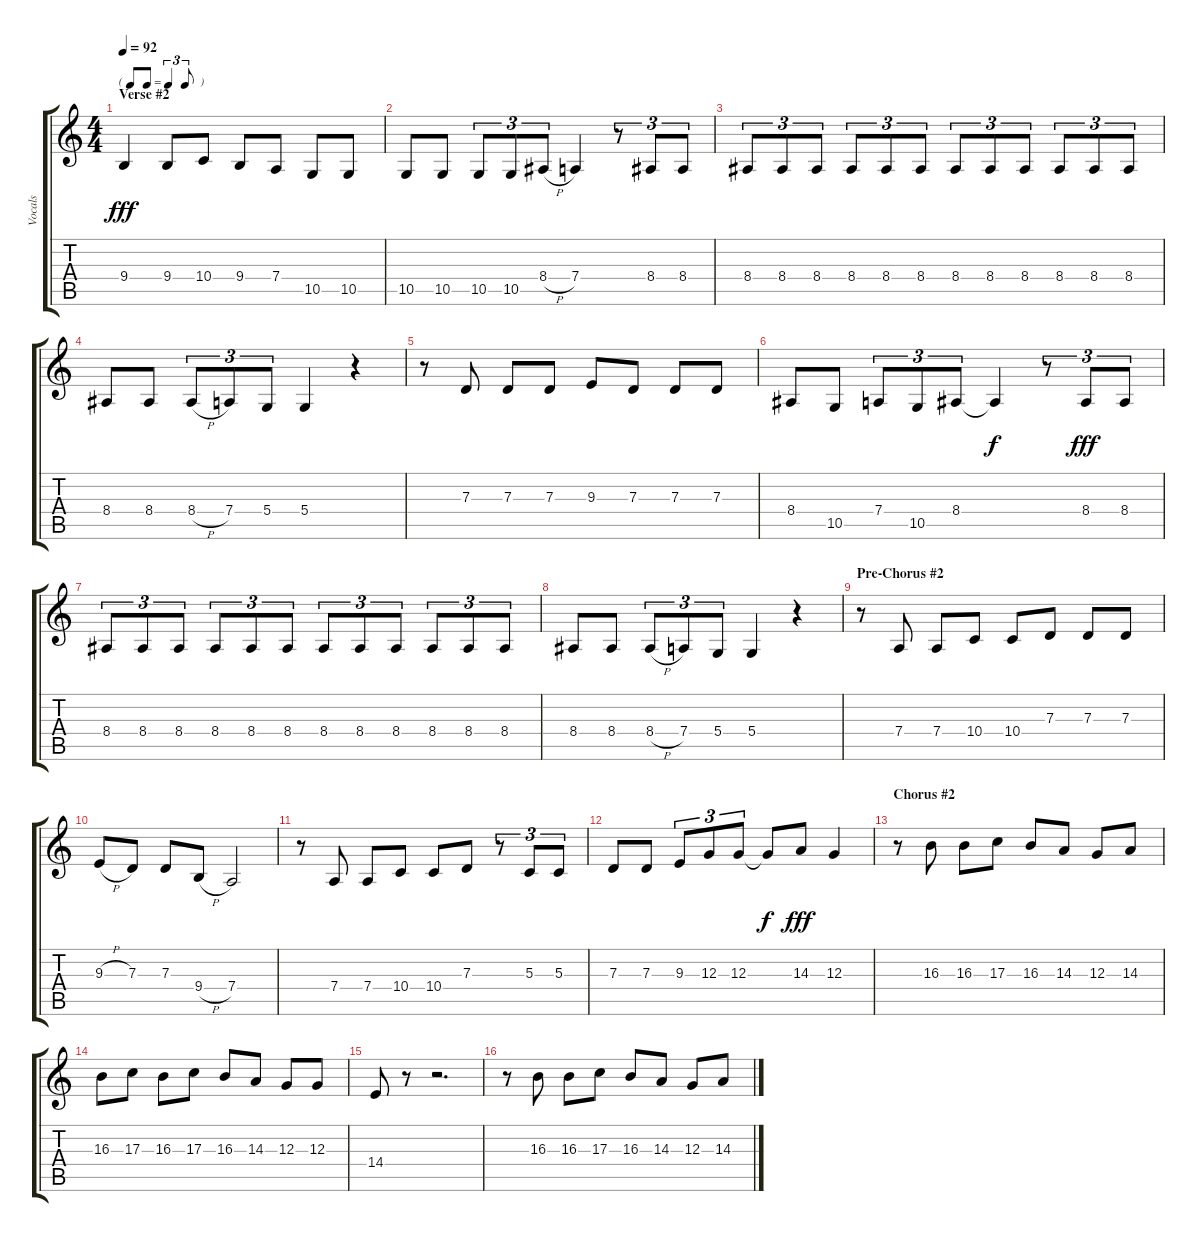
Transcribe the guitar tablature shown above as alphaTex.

\track ("Vocals" "Vocals") {instrument lead1square}
\staff {score tabs}
\tuning (E4 B3 G3 D3 A2 E2) {hide}
\ts (4 4)
\tf triplet8th
\section ("" "Verse #2")
\tempo 92
\clef g2
\ks c
9.4.4{dy fff} 9.4.8 10.4.8 9.4.8 7.4.8 10.5.8 10.5.8 |
10.5.8 10.5.8 10.5.8{tu (3 2)} 10.5.8{tu (3 2)} 8.4{h}.8{tu (3 2)} 7.4.4 r.8{tu (3 2)} 8.4.8{tu (3 2)} 8.4.8{tu (3 2)} |
8.4.8{tu (3 2)} 8.4.8{tu (3 2)} 8.4.8{tu (3 2)} 8.4.8{tu (3 2)} 8.4.8{tu (3 2)} 8.4.8{tu (3 2)} 8.4.8{tu (3 2)} 8.4.8{tu (3 2)} 8.4.8{tu (3 2)} 8.4.8{tu (3 2)} 8.4.8{tu (3 2)} 8.4.8{tu (3 2)} |
8.4.8 8.4.8 8.4{h}.8{tu (3 2)} 7.4.8{tu (3 2)} 5.4.8{tu (3 2)} 5.4.4 r.4 |
r.8 7.3.8 7.3.8 7.3.8 9.3.8 7.3.8 7.3.8 7.3.8 |
8.4.8 10.5.8 7.4.8{tu (3 2)} 10.5.8{tu (3 2)} 8.4.8{tu (3 2)} 8.4{t}.4{dy f} r.8{tu (3 2)} 8.4.8{tu (3 2) dy fff} 8.4.8{tu (3 2)} |
8.4.8{tu (3 2)} 8.4.8{tu (3 2)} 8.4.8{tu (3 2)} 8.4.8{tu (3 2)} 8.4.8{tu (3 2)} 8.4.8{tu (3 2)} 8.4.8{tu (3 2)} 8.4.8{tu (3 2)} 8.4.8{tu (3 2)} 8.4.8{tu (3 2)} 8.4.8{tu (3 2)} 8.4.8{tu (3 2)} |
8.4.8 8.4.8 8.4{h}.8{tu (3 2)} 7.4.8{tu (3 2)} 5.4.8{tu (3 2)} 5.4.4 r.4 |
\section ("" "Pre-Chorus #2")
r.8 7.4.8 7.4.8 10.4.8 10.4.8 7.3.8 7.3.8 7.3.8 |
9.3{h}.8 7.3.8 7.3.8 9.4{h}.8 7.4.2 |
r.8 7.4.8 7.4.8 10.4.8 10.4.8 7.3.8 r.8{tu (3 2)} 5.3.8{tu (3 2)} 5.3.8{tu (3 2)} |
7.3.8 7.3.8 9.3.8{tu (3 2)} 12.3.8{tu (3 2)} 12.3.8{tu (3 2)} 12.3{t}.8{dy f} 14.3.8{dy fff} 12.3.4 |
\section ("" "Chorus #2")
r.8 16.3.8 16.3.8 17.3.8 16.3.8 14.3.8 12.3.8 14.3.8 |
16.3.8 17.3.8 16.3.8 17.3.8 16.3.8 14.3.8 12.3.8 12.3.8 |
14.4.8 r.8 r.2{d} |
r.8 16.3.8 16.3.8 17.3.8 16.3.8 14.3.8 12.3.8 14.3.8
